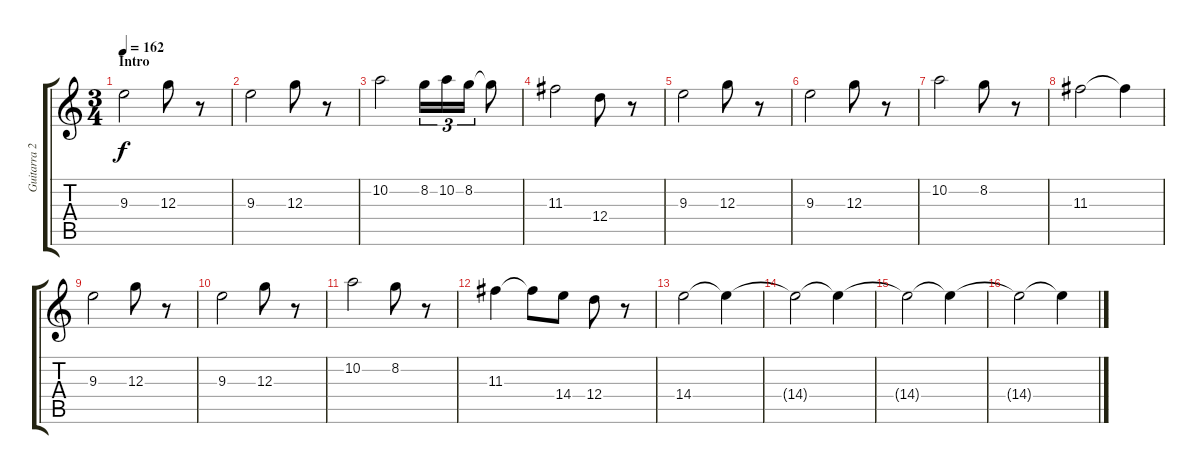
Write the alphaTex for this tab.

\track ("Guitarra 2" "Guitarra 2") {instrument acousticguitarsteel}
\staff {score tabs}
\tuning (E4 B3 G3 D3 A2 E2) {hide}
\ts (3 4)
\section ("" "Intro")
\tempo 162
\clef g2
\ks c
9.3.2{dy f instrument acousticguitarsteel} 12.3.8 r.8 |
9.3.2 12.3.8 r.8 |
10.2.2 8.2.16{tu (3 2)} 10.2.16{tu (3 2)} 8.2.16{tu (3 2)} 8.2{t}.8 |
11.3.2 12.4.8 r.8 |
9.3.2 12.3.8 r.8 |
9.3.2 12.3.8 r.8 |
10.2.2 8.2.8 r.8 |
11.3.2 11.3{t}.4 |
9.3.2 12.3.8 r.8 |
9.3.2 12.3.8 r.8 |
10.2.2 8.2.8 r.8 |
11.3.4 11.3{t}.8 14.4.8 12.4.8 r.8 |
14.4.2 14.4{t}.4 |
14.4{t}.2 14.4{t}.4 |
14.4{t}.2 14.4{t}.4 |
14.4{t}.2 14.4{t}.4
